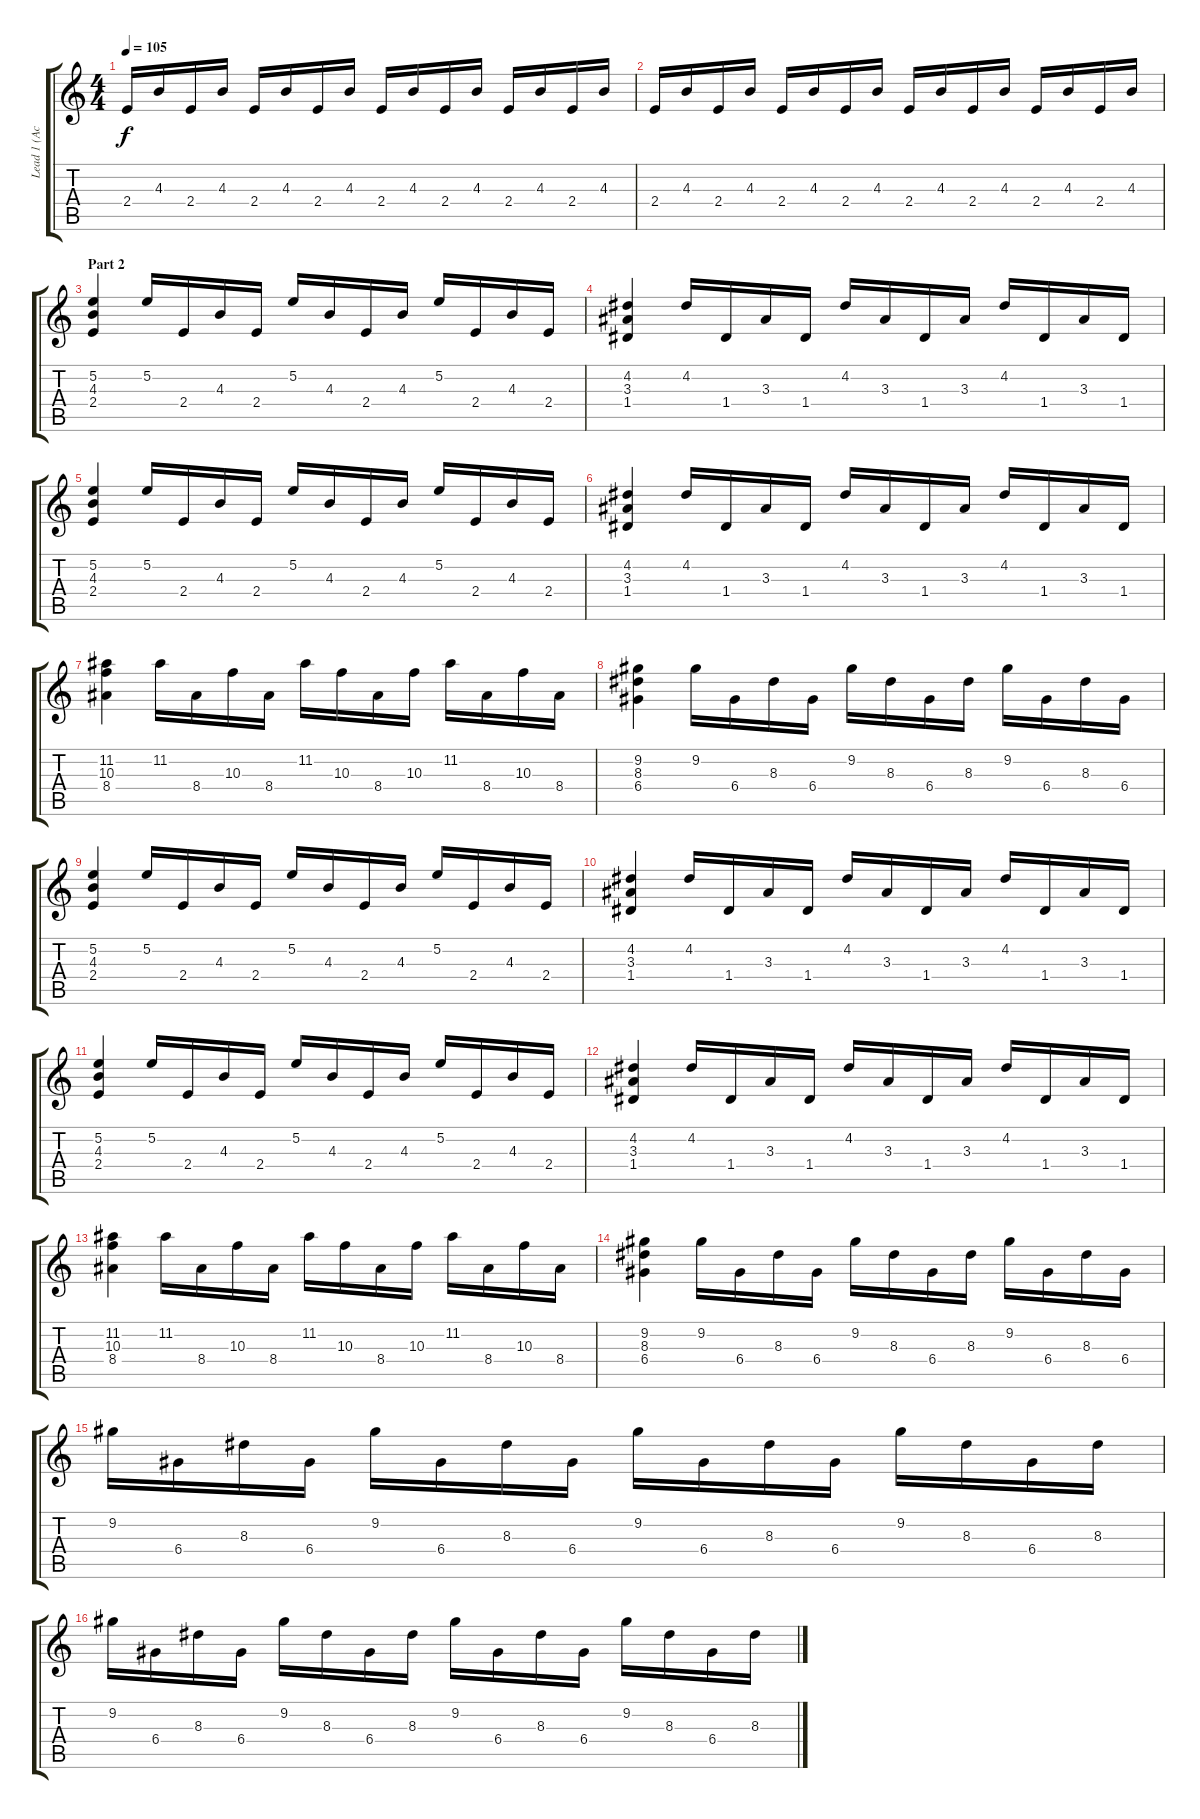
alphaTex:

\track ("Lead 1 (Acoustic Guitar)" "Lead 1 (Ac") {instrument acousticguitarnylon}
\staff {score tabs}
\tuning (E4 B3 G3 D3 A2 E2) {hide}
\ts (4 4)
\tempo 105
\clef g2
\ks c
2.4.16{dy f} 4.3.16 2.4.16 4.3.16 2.4.16 4.3.16 2.4.16 4.3.16 2.4.16 4.3.16 2.4.16 4.3.16 2.4.16 4.3.16 2.4.16 4.3.16 |
2.4.16 4.3.16 2.4.16 4.3.16 2.4.16 4.3.16 2.4.16 4.3.16 2.4.16 4.3.16 2.4.16 4.3.16 2.4.16 4.3.16 2.4.16 4.3.16 |
\section ("" "Part 2")
(5.2 4.3 2.4).4 5.2.16 2.4.16 4.3.16 2.4.16 5.2.16 4.3.16 2.4.16 4.3.16 5.2.16 2.4.16 4.3.16 2.4.16 |
(4.2 3.3 1.4).4 4.2.16 1.4.16 3.3.16 1.4.16 4.2.16 3.3.16 1.4.16 3.3.16 4.2.16 1.4.16 3.3.16 1.4.16 |
(5.2 4.3 2.4).4 5.2.16 2.4.16 4.3.16 2.4.16 5.2.16 4.3.16 2.4.16 4.3.16 5.2.16 2.4.16 4.3.16 2.4.16 |
(4.2 3.3 1.4).4 4.2.16 1.4.16 3.3.16 1.4.16 4.2.16 3.3.16 1.4.16 3.3.16 4.2.16 1.4.16 3.3.16 1.4.16 |
(11.2 10.3 8.4).4 11.2.16 8.4.16 10.3.16 8.4.16 11.2.16 10.3.16 8.4.16 10.3.16 11.2.16 8.4.16 10.3.16 8.4.16 |
(9.2 8.3 6.4).4 9.2.16 6.4.16 8.3.16 6.4.16 9.2.16 8.3.16 6.4.16 8.3.16 9.2.16 6.4.16 8.3.16 6.4.16 |
(5.2 4.3 2.4).4 5.2.16 2.4.16 4.3.16 2.4.16 5.2.16 4.3.16 2.4.16 4.3.16 5.2.16 2.4.16 4.3.16 2.4.16 |
(4.2 3.3 1.4).4 4.2.16 1.4.16 3.3.16 1.4.16 4.2.16 3.3.16 1.4.16 3.3.16 4.2.16 1.4.16 3.3.16 1.4.16 |
(5.2 4.3 2.4).4 5.2.16 2.4.16 4.3.16 2.4.16 5.2.16 4.3.16 2.4.16 4.3.16 5.2.16 2.4.16 4.3.16 2.4.16 |
(4.2 3.3 1.4).4 4.2.16 1.4.16 3.3.16 1.4.16 4.2.16 3.3.16 1.4.16 3.3.16 4.2.16 1.4.16 3.3.16 1.4.16 |
(11.2 10.3 8.4).4 11.2.16 8.4.16 10.3.16 8.4.16 11.2.16 10.3.16 8.4.16 10.3.16 11.2.16 8.4.16 10.3.16 8.4.16 |
(9.2 8.3 6.4).4 9.2.16 6.4.16 8.3.16 6.4.16 9.2.16 8.3.16 6.4.16 8.3.16 9.2.16 6.4.16 8.3.16 6.4.16 |
9.2.16 6.4.16 8.3.16 6.4.16 9.2.16 6.4.16 8.3.16 6.4.16 9.2.16 6.4.16 8.3.16 6.4.16 9.2.16 8.3.16 6.4.16 8.3.16 |
9.2.16 6.4.16 8.3.16 6.4.16 9.2.16 8.3.16 6.4.16 8.3.16 9.2.16 6.4.16 8.3.16 6.4.16 9.2.16 8.3.16 6.4.16 8.3.16
